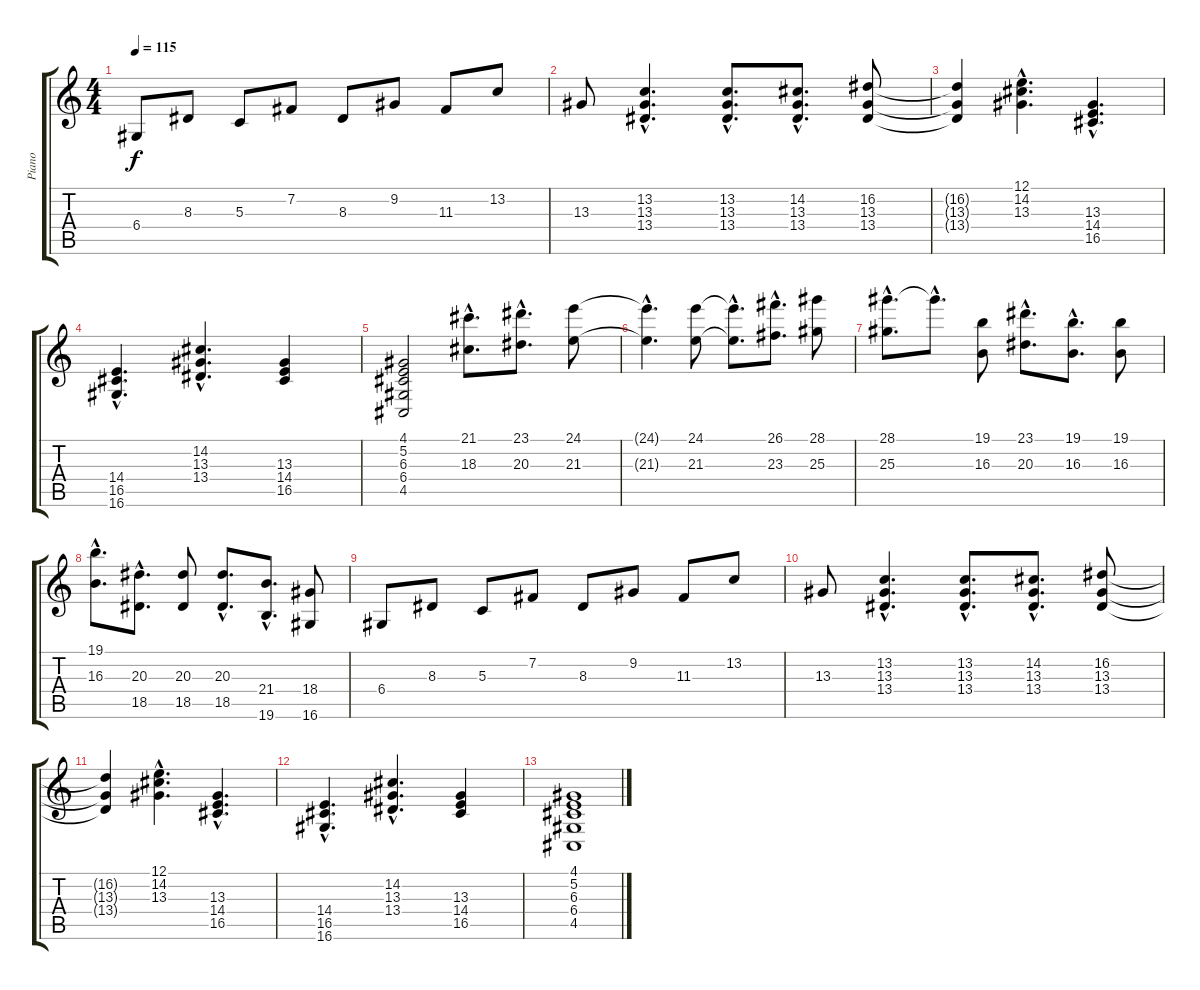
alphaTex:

\track ("Piano" "Piano") {instrument acousticgrandpiano}
\staff {score tabs}
\tuning (E4 B3 G3 D3 A2 E2) {hide}
\ts (4 4)
\tempo 115
\clef g2
\ks c
6.4.8{dy f} 8.3.8 5.3.8 7.2.8 8.3.8 9.2.8 11.3.8 13.2.8 |
13.3.8 (13.2{hac} 13.3{hac} 13.4{hac}).4{d} (13.2{hac} 13.3{hac} 13.4{hac}).8{d} (14.2{hac} 13.3{hac} 13.4{hac}).8{d} (16.2 13.3 13.4).8 |
(16.2{t} 13.3{t} 13.4{t}).4 (12.1{hac} 14.2{hac} 13.3{hac}).4{d} (13.3{hac} 14.4{hac} 16.5{hac}).4{d} |
(14.4{hac} 16.5{hac} 16.6{hac}).4{d} (14.2{hac} 13.3{hac} 13.4{hac}).4{d} (13.3 14.4 16.5).4 |
(4.1 5.2 6.3 6.4 4.5).2 (21.1{hac} 18.3{hac}).8{d} (23.1{hac} 20.3{hac}).8{d} (24.1 21.3).8 |
(24.1{hac t} 21.3{hac t}).4{d} (24.1 21.3).8 (24.1{hac t} 21.3{hac t}).8{d} (26.1{hac} 23.3{hac}).8{d} (28.1 25.3).8 |
(28.1{hac} 25.3{hac}).8{d} 28.1{hac t}.8{d} (19.1 16.3).8 (23.1{hac} 20.3{hac}).8{d} (19.1{hac} 16.3{hac}).8{d} (19.1 16.3).8 |
(19.1{hac} 16.3{hac}).8{d} (20.3{hac} 18.5{hac}).8{d} (20.3 18.5).8 (20.3{hac} 18.5{hac}).8{d} (21.4{hac} 19.6{hac}).8{d} (18.4 16.6).8 |
6.4.8 8.3.8 5.3.8 7.2.8 8.3.8 9.2.8 11.3.8 13.2.8 |
13.3.8 (13.2{hac} 13.3{hac} 13.4{hac}).4{d} (13.2{hac} 13.3{hac} 13.4{hac}).8{d} (14.2{hac} 13.3{hac} 13.4{hac}).8{d} (16.2 13.3 13.4).8 |
(16.2{t} 13.3{t} 13.4{t}).4 (12.1{hac} 14.2{hac} 13.3{hac}).4{d} (13.3{hac} 14.4{hac} 16.5{hac}).4{d} |
(14.4{hac} 16.5{hac} 16.6{hac}).4{d} (14.2{hac} 13.3{hac} 13.4{hac}).4{d} (13.3 14.4 16.5).4 |
(4.1 5.2 6.3 6.4 4.5).1
